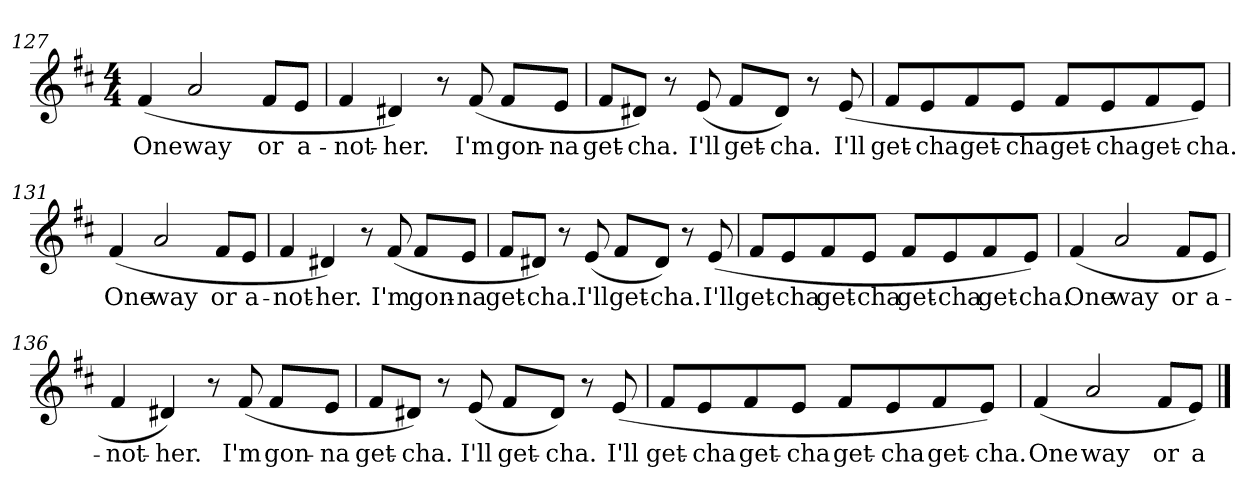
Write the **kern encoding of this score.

**kern	**text
*part1	*part1
*staff1	*staff1
*clefG2	*
*k[f#c#]	*
*D:	*
*M4/4	*
=127	=127
!	!LO:LY:b:color=#000000
(4f#i/	One
!	!LO:LY:b:color=#000000
2ai/	way
!	!LO:LY:b:color=#000000
8f#i/L	or
!	!LO:LY:b:color=#000000
8ei/J	a-
=128	=128
!	!LO:LY:b:color=#000000
4f#i/	-not-
!	!LO:LY:b:color=#000000
4d#Xi/)	-her.
8r	.
!	!LO:LY:b:color=#000000
(8f#i/	I'm
!	!LO:LY:b:color=#000000
8f#i/L	gon-
!	!LO:LY:b:color=#000000
8ei/J	-na
!!LO:LB:g=z
=129	=129
!	!LO:LY:b:color=#000000
8f#i/L	get-
!	!LO:LY:b:color=#000000
8d#Xi/J)	-cha.
8r	.
!	!LO:LY:b:color=#000000
(8ei/	I'll
!	!LO:LY:b:color=#000000
8f#i/L	get-
!	!LO:LY:b:color=#000000
8d#i/J)	-cha.
8r	.
!	!LO:LY:b:color=#000000
(8ei/	I'll
=130	=130
!	!LO:LY:b:color=#000000
8f#i/L	get-
!	!LO:LY:b:color=#000000
8ei/	-cha
!	!LO:LY:b:color=#000000
8f#i/	get-
!	!LO:LY:b:color=#000000
8ei/J	-cha
!	!LO:LY:b:color=#000000
8f#i/L	get-
!	!LO:LY:b:color=#000000
8ei/	-cha
!	!LO:LY:b:color=#000000
8f#i/	get-
!	!LO:LY:b:color=#000000
8ei/J)	-cha.
=131	=131
!	!LO:LY:b:color=#000000
(4f#i/	One
!	!LO:LY:b:color=#000000
2ai/	way
!	!LO:LY:b:color=#000000
8f#i/L	or
!	!LO:LY:b:color=#000000
8ei/J	a-
=132	=132
!	!LO:LY:b:color=#000000
4f#i/	-not-
!	!LO:LY:b:color=#000000
4d#Xi/)	-her.
8r	.
!	!LO:LY:b:color=#000000
(8f#i/	I'm
!	!LO:LY:b:color=#000000
8f#i/L	gon-
!	!LO:LY:b:color=#000000
8ei/J	-na
!!LO:LB:g=z
=133	=133
!	!LO:LY:b:color=#000000
8f#i/L	get-
!	!LO:LY:b:color=#000000
8d#Xi/J)	-cha.
8r	.
!	!LO:LY:b:color=#000000
(8ei/	I'll
!	!LO:LY:b:color=#000000
8f#i/L	get-
!	!LO:LY:b:color=#000000
8d#i/J)	-cha.
8r	.
!	!LO:LY:b:color=#000000
(8ei/	I'll
=134	=134
!	!LO:LY:b:color=#000000
8f#i/L	get-
!	!LO:LY:b:color=#000000
8ei/	-cha
!	!LO:LY:b:color=#000000
8f#i/	get-
!	!LO:LY:b:color=#000000
8ei/J	-cha
!	!LO:LY:b:color=#000000
8f#i/L	get-
!	!LO:LY:b:color=#000000
8ei/	-cha
!	!LO:LY:b:color=#000000
8f#i/	get-
!	!LO:LY:b:color=#000000
8ei/J)	-cha.
=135	=135
!	!LO:LY:b:color=#000000
(4f#i/	One
!	!LO:LY:b:color=#000000
2ai/	way
!	!LO:LY:b:color=#000000
8f#i/L	or
!	!LO:LY:b:color=#000000
8ei/J	a-
=136	=136
!	!LO:LY:b:color=#000000
4f#i/	-not-
!	!LO:LY:b:color=#000000
4d#Xi/)	-her.
8r	.
!	!LO:LY:b:color=#000000
(8f#i/	I'm
!	!LO:LY:b:color=#000000
8f#i/L	gon-
!	!LO:LY:b:color=#000000
8ei/J	-na
!!LO:LB:g=z
=137	=137
!	!LO:LY:b:color=#000000
8f#i/L	get-
!	!LO:LY:b:color=#000000
8d#Xi/J)	-cha.
8r	.
!	!LO:LY:b:color=#000000
(8ei/	I'll
!	!LO:LY:b:color=#000000
8f#i/L	get-
!	!LO:LY:b:color=#000000
8d#i/J)	-cha.
8r	.
!	!LO:LY:b:color=#000000
(8ei/	I'll
=138	=138
!	!LO:LY:b:color=#000000
8f#i/L	get-
!	!LO:LY:b:color=#000000
8ei/	-cha
!	!LO:LY:b:color=#000000
8f#i/	get-
!	!LO:LY:b:color=#000000
8ei/J	-cha
!	!LO:LY:b:color=#000000
8f#i/L	get-
!	!LO:LY:b:color=#000000
8ei/	-cha
!	!LO:LY:b:color=#000000
8f#i/	get-
!	!LO:LY:b:color=#000000
8ei/J)	-cha.
=139	=139
!	!LO:LY:b:color=#000000
(4f#i/	One
!	!LO:LY:b:color=#000000
2ai/	way
!	!LO:LY:b:color=#000000
8f#i/L	or
!	!LO:LY:b:color=#000000
8ei/J)	a-
==	==
*-	*-
